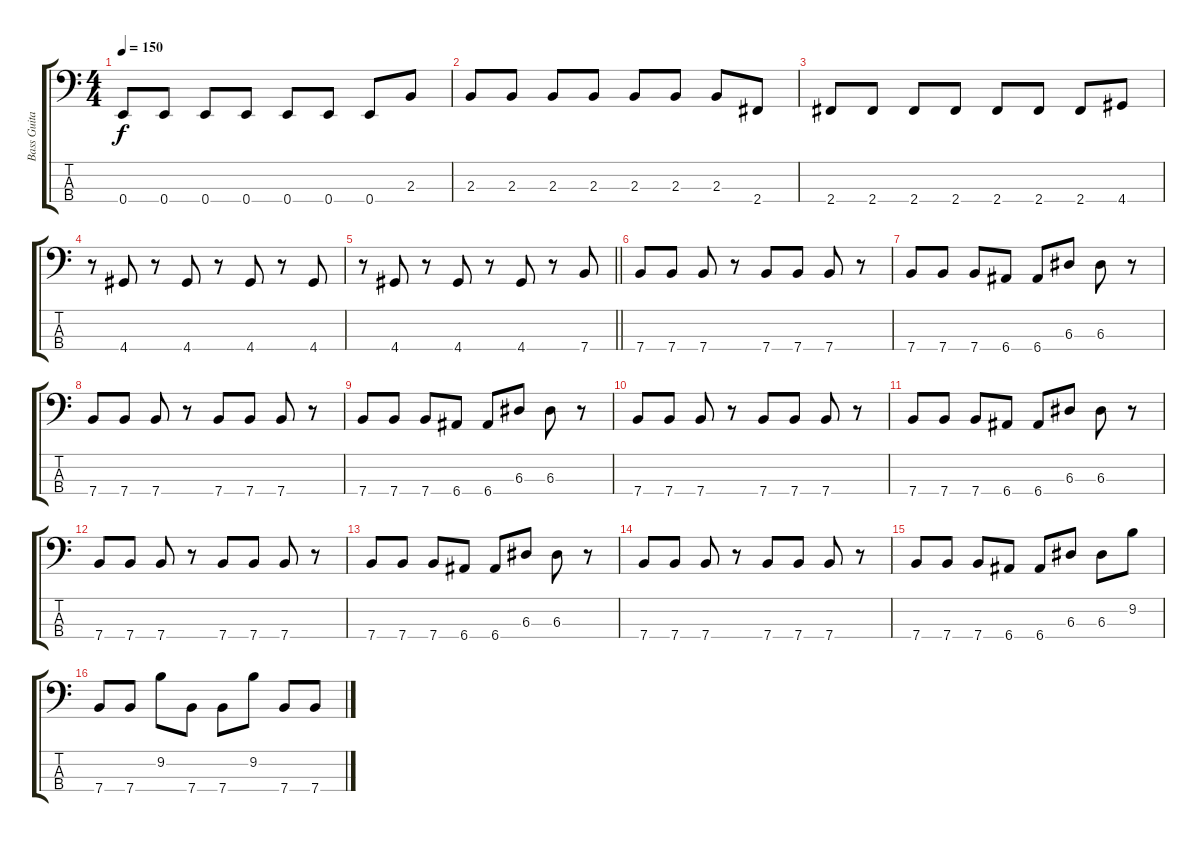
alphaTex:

\track ("Bass Guitar" "Bass Guita") {instrument electricbassfinger}
\staff {score tabs}
\tuning (G2 D2 A1 E1) {hide}
\ts (4 4)
\tempo 150
\clef f4
\ks c
0.4.8{dy f} 0.4.8 0.4.8 0.4.8 0.4.8 0.4.8 0.4.8 2.3.8 |
2.3.8 2.3.8 2.3.8 2.3.8 2.3.8 2.3.8 2.3.8 2.4.8 |
2.4.8 2.4.8 2.4.8 2.4.8 2.4.8 2.4.8 2.4.8 4.4.8 |
r.8 4.4.8 r.8 4.4.8 r.8 4.4.8 r.8 4.4.8 |
\barLineRight lightlight
r.8 4.4.8 r.8 4.4.8 r.8 4.4.8 r.8 7.4.8 |
\section ("" "")
7.4.8 7.4.8 7.4.8 r.8 7.4.8 7.4.8 7.4.8 r.8 |
7.4.8 7.4.8 7.4.8 6.4.8 6.4.8 6.3.8 6.3.8 r.8 |
7.4.8 7.4.8 7.4.8 r.8 7.4.8 7.4.8 7.4.8 r.8 |
7.4.8 7.4.8 7.4.8 6.4.8 6.4.8 6.3.8 6.3.8 r.8 |
7.4.8 7.4.8 7.4.8 r.8 7.4.8 7.4.8 7.4.8 r.8 |
7.4.8 7.4.8 7.4.8 6.4.8 6.4.8 6.3.8 6.3.8 r.8 |
7.4.8 7.4.8 7.4.8 r.8 7.4.8 7.4.8 7.4.8 r.8 |
7.4.8 7.4.8 7.4.8 6.4.8 6.4.8 6.3.8 6.3.8 r.8 |
7.4.8 7.4.8 7.4.8 r.8 7.4.8 7.4.8 7.4.8 r.8 |
7.4.8 7.4.8 7.4.8 6.4.8 6.4.8 6.3.8 6.3.8 9.2.8 |
7.4.8 7.4.8 9.2.8 7.4.8 7.4.8 9.2.8 7.4.8 7.4.8
